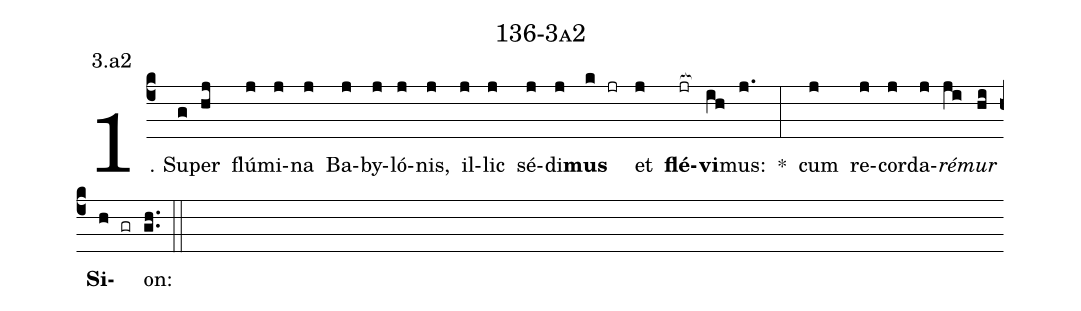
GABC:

name: 136-3a2;
annotation: 3.a2;
%%
(c4)1. Su(g)per(hj) flú(j)mi(j)na(j) Ba(j)by(j)ló(j)nis,(j) il(j)lic(j) sé(j)di(j)<b>mus</b>(k jr) et(j) <b>flé</b>(jr[ocb:1{])<b>vi</b>(ih[ocb:0}])mus:(j.) *(:) cum(j) re(j)cor(j)da(j)<i>ré</i>(ji)<i>mur</i>(hi) <b>Si</b>(h gr)on:(gh..) (::)
